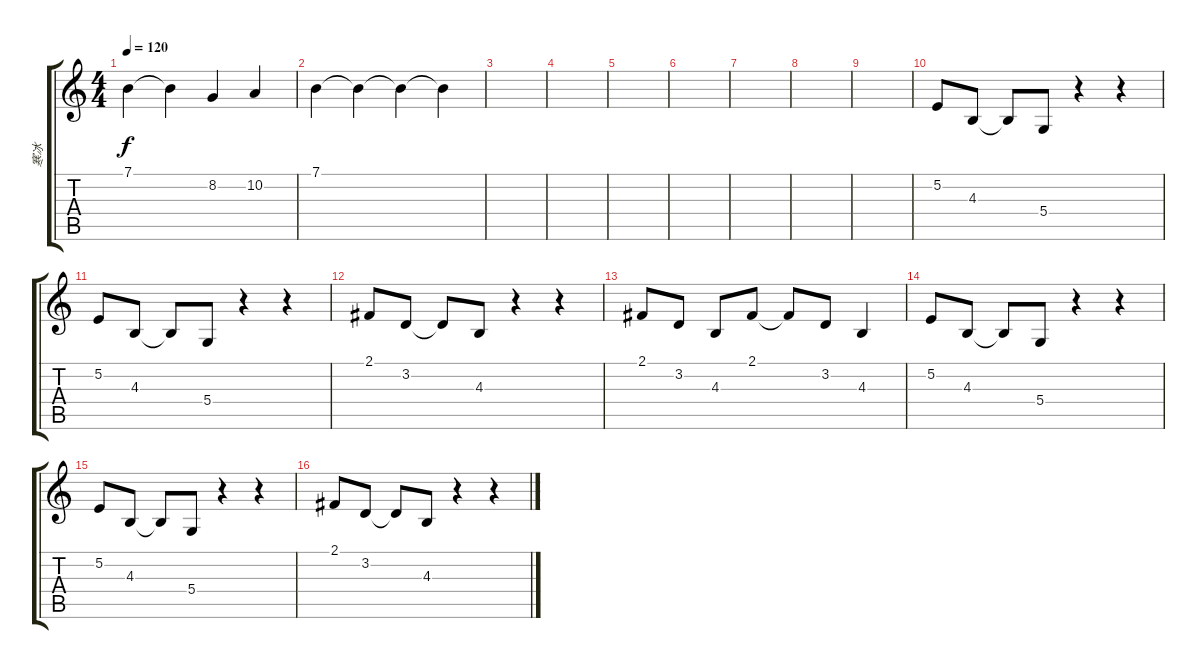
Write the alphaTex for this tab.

\track ("寒冰" "寒冰") {instrument whistle}
\staff {score tabs}
\tuning (E4 B3 G3 D3 A2 E2) {hide}
\ts (4 4)
\tempo 120
\clef g2
\ks c
7.1{t}.4{dy f} 7.1{t}.4 8.2.4 10.2.4 |
7.1.4 7.1{t}.4 7.1{t}.4 7.1{t}.4 |
|
|
|
|
|
|
|
5.2.8{volume 16 instrument musicbox} 4.3.8 4.3{t}.8 5.4.8 r.4 r.4 |
5.2.8 4.3.8 4.3{t}.8 5.4.8 r.4 r.4 |
2.1.8 3.2.8 3.2{t}.8 4.3.8 r.4 r.4 |
2.1.8 3.2.8 4.3.8 2.1.8 2.1{t}.8 3.2.8 4.3.4 |
5.2.8 4.3.8 4.3{t}.8 5.4.8 r.4 r.4 |
5.2.8 4.3.8 4.3{t}.8 5.4.8 r.4 r.4 |
2.1.8 3.2.8 3.2{t}.8 4.3.8 r.4 r.4
